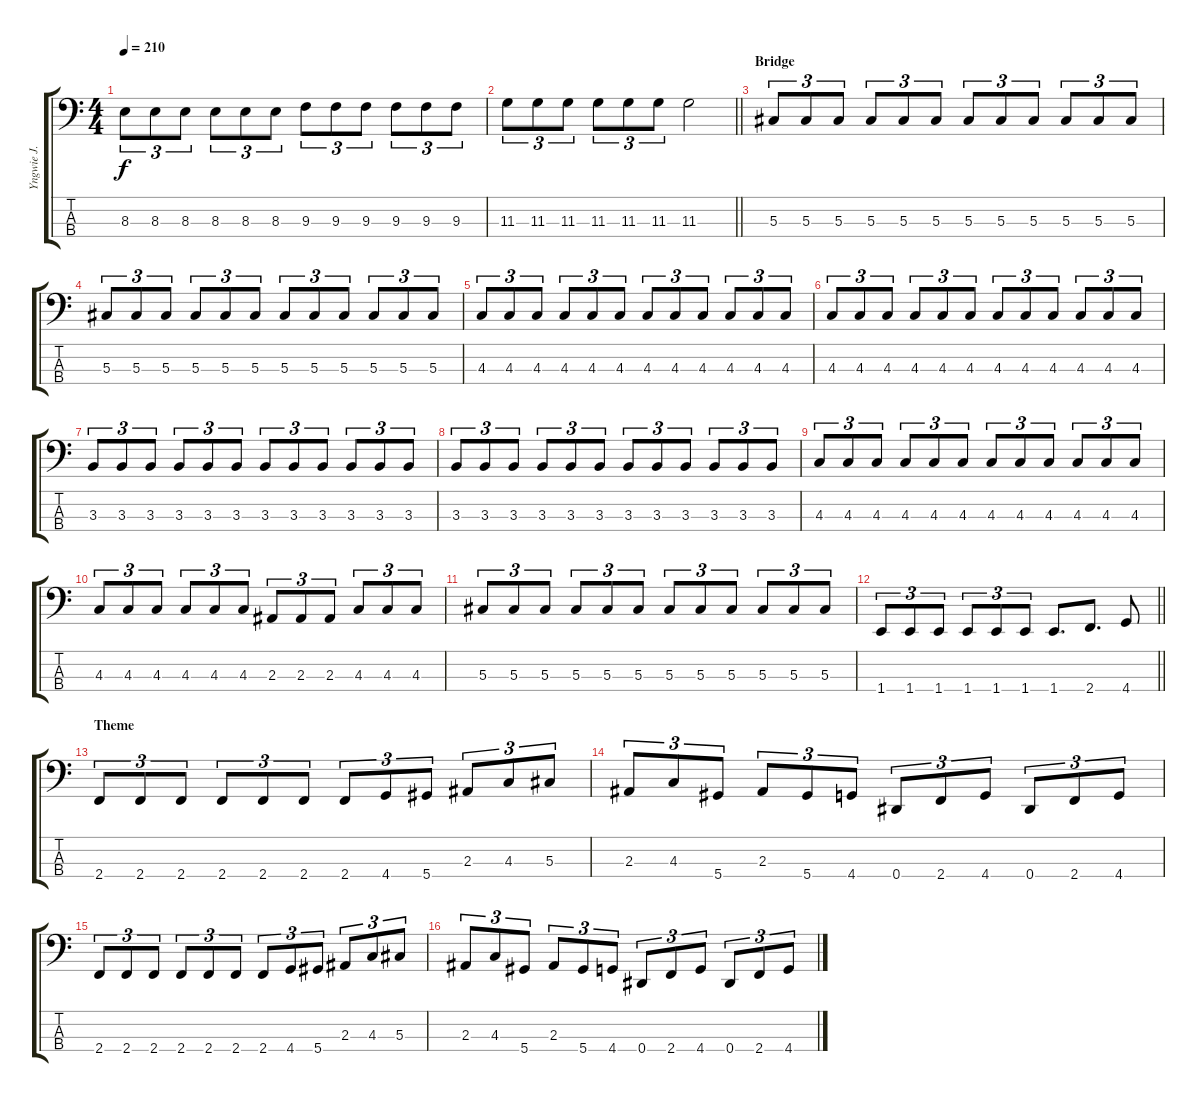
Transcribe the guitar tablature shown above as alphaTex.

\track ("Yngwie J. Malmsteen " "Yngwie J. ") {instrument electricbasspick}
\staff {score tabs}
\tuning (Gb2 Db2 Ab1 Eb1) {hide}
\ts (4 4)
\tempo 210
\clef f4
\ks c
8.3.8{tu (3 2) dy f} 8.3.8{tu (3 2)} 8.3.8{tu (3 2)} 8.3.8{tu (3 2)} 8.3.8{tu (3 2)} 8.3.8{tu (3 2)} 9.3.8{tu (3 2)} 9.3.8{tu (3 2)} 9.3.8{tu (3 2)} 9.3.8{tu (3 2)} 9.3.8{tu (3 2)} 9.3.8{tu (3 2)} |
\barLineRight lightlight
11.3.8{tu (3 2)} 11.3.8{tu (3 2)} 11.3.8{tu (3 2)} 11.3.8{tu (3 2)} 11.3.8{tu (3 2)} 11.3.8{tu (3 2)} 11.3.2 |
\section ("" "Bridge")
5.3.8{tu (3 2)} 5.3.8{tu (3 2)} 5.3.8{tu (3 2)} 5.3.8{tu (3 2)} 5.3.8{tu (3 2)} 5.3.8{tu (3 2)} 5.3.8{tu (3 2)} 5.3.8{tu (3 2)} 5.3.8{tu (3 2)} 5.3.8{tu (3 2)} 5.3.8{tu (3 2)} 5.3.8{tu (3 2)} |
5.3.8{tu (3 2)} 5.3.8{tu (3 2)} 5.3.8{tu (3 2)} 5.3.8{tu (3 2)} 5.3.8{tu (3 2)} 5.3.8{tu (3 2)} 5.3.8{tu (3 2)} 5.3.8{tu (3 2)} 5.3.8{tu (3 2)} 5.3.8{tu (3 2)} 5.3.8{tu (3 2)} 5.3.8{tu (3 2)} |
4.3.8{tu (3 2)} 4.3.8{tu (3 2)} 4.3.8{tu (3 2)} 4.3.8{tu (3 2)} 4.3.8{tu (3 2)} 4.3.8{tu (3 2)} 4.3.8{tu (3 2)} 4.3.8{tu (3 2)} 4.3.8{tu (3 2)} 4.3.8{tu (3 2)} 4.3.8{tu (3 2)} 4.3.8{tu (3 2)} |
4.3.8{tu (3 2)} 4.3.8{tu (3 2)} 4.3.8{tu (3 2)} 4.3.8{tu (3 2)} 4.3.8{tu (3 2)} 4.3.8{tu (3 2)} 4.3.8{tu (3 2)} 4.3.8{tu (3 2)} 4.3.8{tu (3 2)} 4.3.8{tu (3 2)} 4.3.8{tu (3 2)} 4.3.8{tu (3 2)} |
3.3.8{tu (3 2)} 3.3.8{tu (3 2)} 3.3.8{tu (3 2)} 3.3.8{tu (3 2)} 3.3.8{tu (3 2)} 3.3.8{tu (3 2)} 3.3.8{tu (3 2)} 3.3.8{tu (3 2)} 3.3.8{tu (3 2)} 3.3.8{tu (3 2)} 3.3.8{tu (3 2)} 3.3.8{tu (3 2)} |
3.3.8{tu (3 2)} 3.3.8{tu (3 2)} 3.3.8{tu (3 2)} 3.3.8{tu (3 2)} 3.3.8{tu (3 2)} 3.3.8{tu (3 2)} 3.3.8{tu (3 2)} 3.3.8{tu (3 2)} 3.3.8{tu (3 2)} 3.3.8{tu (3 2)} 3.3.8{tu (3 2)} 3.3.8{tu (3 2)} |
4.3.8{tu (3 2)} 4.3.8{tu (3 2)} 4.3.8{tu (3 2)} 4.3.8{tu (3 2)} 4.3.8{tu (3 2)} 4.3.8{tu (3 2)} 4.3.8{tu (3 2)} 4.3.8{tu (3 2)} 4.3.8{tu (3 2)} 4.3.8{tu (3 2)} 4.3.8{tu (3 2)} 4.3.8{tu (3 2)} |
4.3.8{tu (3 2)} 4.3.8{tu (3 2)} 4.3.8{tu (3 2)} 4.3.8{tu (3 2)} 4.3.8{tu (3 2)} 4.3.8{tu (3 2)} 2.3.8{tu (3 2)} 2.3.8{tu (3 2)} 2.3.8{tu (3 2)} 4.3.8{tu (3 2)} 4.3.8{tu (3 2)} 4.3.8{tu (3 2)} |
5.3.8{tu (3 2)} 5.3.8{tu (3 2)} 5.3.8{tu (3 2)} 5.3.8{tu (3 2)} 5.3.8{tu (3 2)} 5.3.8{tu (3 2)} 5.3.8{tu (3 2)} 5.3.8{tu (3 2)} 5.3.8{tu (3 2)} 5.3.8{tu (3 2)} 5.3.8{tu (3 2)} 5.3.8{tu (3 2)} |
\barLineRight lightlight
1.4.8{tu (3 2)} 1.4.8{tu (3 2)} 1.4.8{tu (3 2)} 1.4.8{tu (3 2)} 1.4.8{tu (3 2)} 1.4.8{tu (3 2)} 1.4.8{d} 2.4.8{d} 4.4.8 |
\section ("" "Theme")
2.4.8{tu (3 2)} 2.4.8{tu (3 2)} 2.4.8{tu (3 2)} 2.4.8{tu (3 2)} 2.4.8{tu (3 2)} 2.4.8{tu (3 2)} 2.4.8{tu (3 2)} 4.4.8{tu (3 2)} 5.4.8{tu (3 2)} 2.3.8{tu (3 2)} 4.3.8{tu (3 2)} 5.3.8{tu (3 2)} |
2.3.8{tu (3 2)} 4.3.8{tu (3 2)} 5.4.8{tu (3 2)} 2.3.8{tu (3 2)} 5.4.8{tu (3 2)} 4.4.8{tu (3 2)} 0.4.8{tu (3 2)} 2.4.8{tu (3 2)} 4.4.8{tu (3 2)} 0.4.8{tu (3 2)} 2.4.8{tu (3 2)} 4.4.8{tu (3 2)} |
2.4.8{tu (3 2)} 2.4.8{tu (3 2)} 2.4.8{tu (3 2)} 2.4.8{tu (3 2)} 2.4.8{tu (3 2)} 2.4.8{tu (3 2)} 2.4.8{tu (3 2)} 4.4.8{tu (3 2)} 5.4.8{tu (3 2)} 2.3.8{tu (3 2)} 4.3.8{tu (3 2)} 5.3.8{tu (3 2)} |
2.3.8{tu (3 2)} 4.3.8{tu (3 2)} 5.4.8{tu (3 2)} 2.3.8{tu (3 2)} 5.4.8{tu (3 2)} 4.4.8{tu (3 2)} 0.4.8{tu (3 2)} 2.4.8{tu (3 2)} 4.4.8{tu (3 2)} 0.4.8{tu (3 2)} 2.4.8{tu (3 2)} 4.4.8{tu (3 2)}
